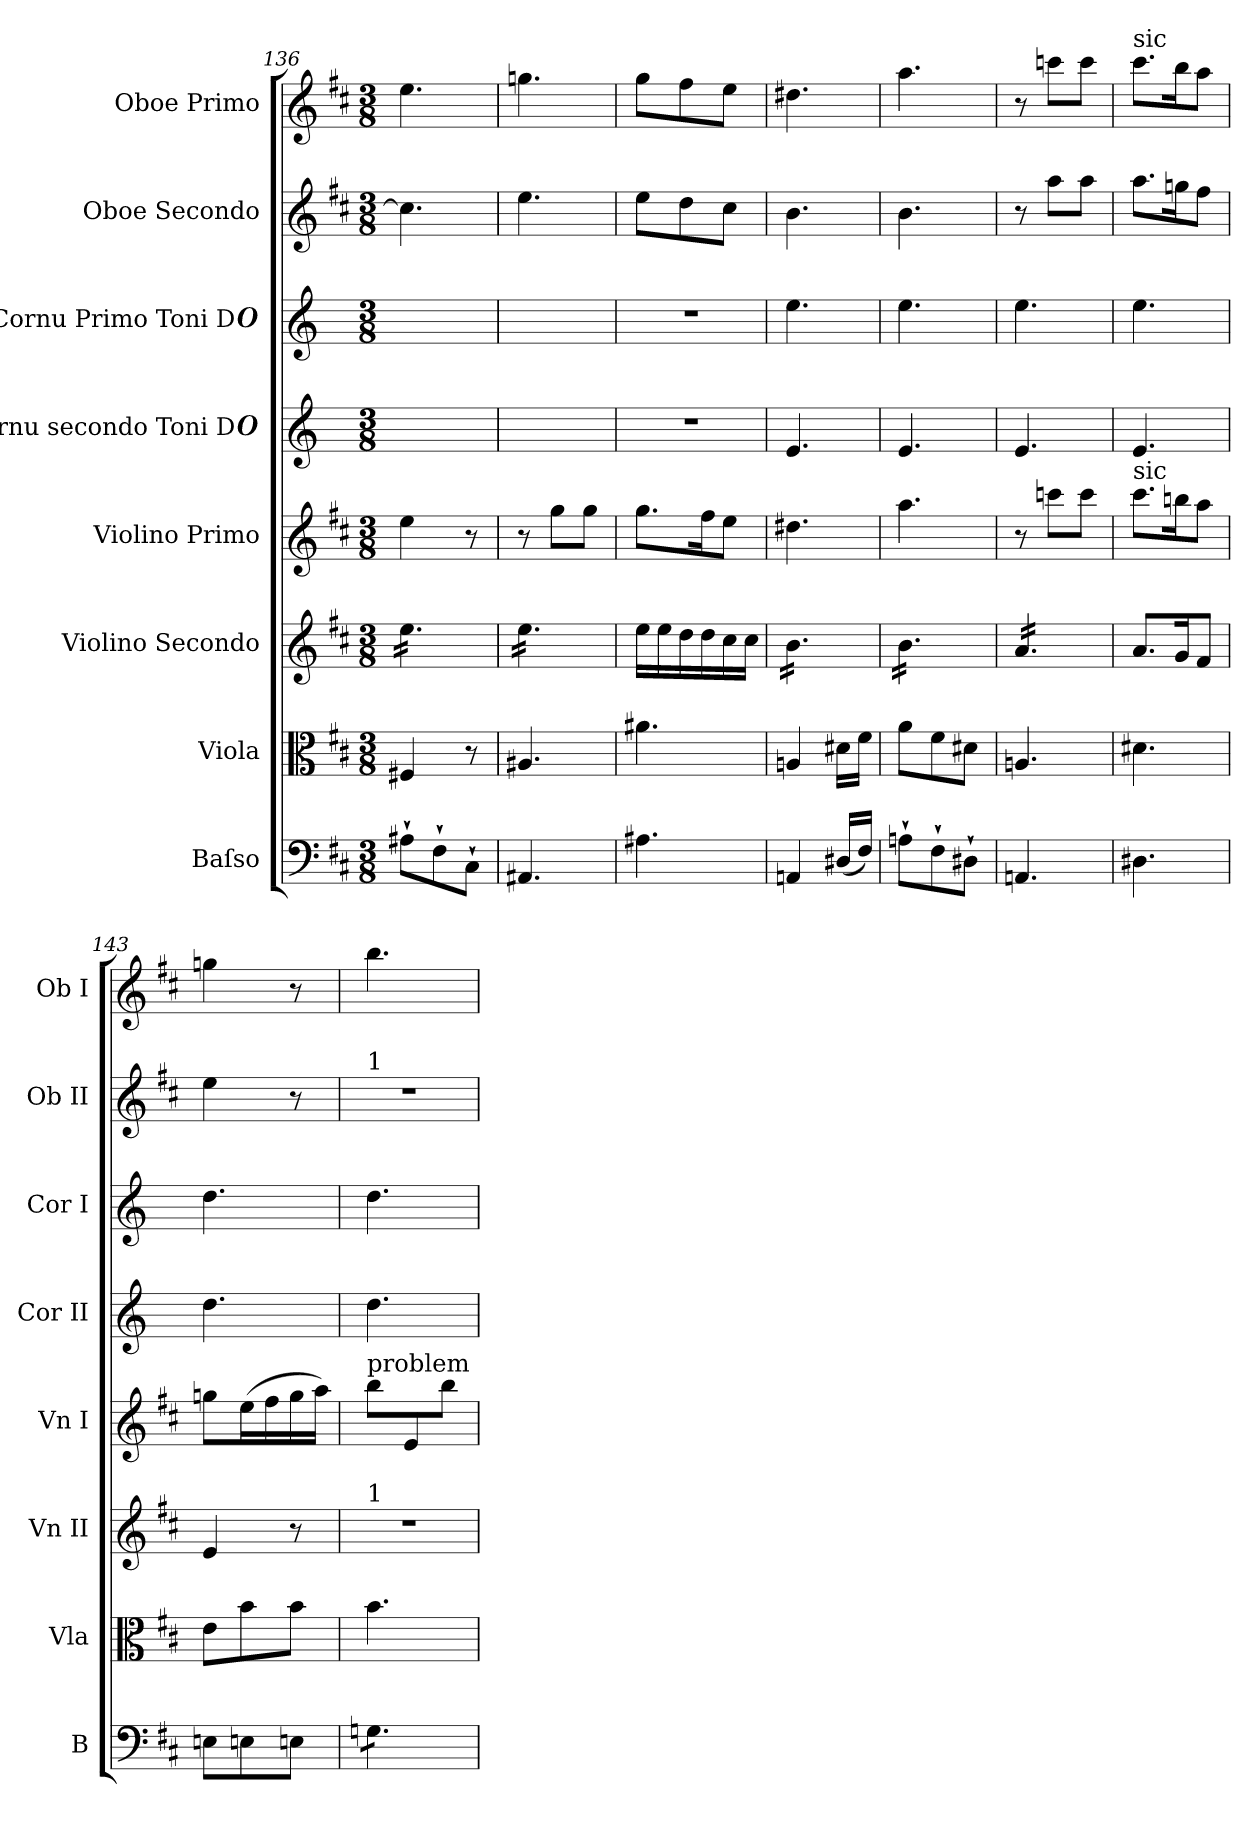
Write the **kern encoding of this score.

**kern	**kern	**kern	**kern	**kern	**kern	**kern	**kern
*part8	*part7	*part6	*part5	*part4	*part3	*part2	*part1
*staff8	*staff7	*staff6	*staff5	*staff4	*staff3	*staff2	*staff1
*I"Baſso	*I"Viola	*I"Violino Secondo	*I"Violino Primo	*I"Cornu secondo Toni D#	*I"Cornu Primo Toni D#	*I"Oboe Secondo	*I"Oboe Primo
*I'B	*I'Vla	*I'Vn II	*I'Vn I	*I'Cor II	*I'Cor I	*I'Ob II	*I'Ob I
*clefF4	*clefC3	*clefG2	*clefG2	*clefG2	*clefG2	*clefG2	*clefG2
*	*	*	*	*ITrd-1c-2	*ITrd-1c-2	*	*
*k[f#c#]	*k[f#c#]	*k[f#c#]	*k[f#c#]	*k[f#c#]	*k[f#c#]	*k[f#c#]	*k[f#c#]
*D:	*D:	*D:	*D:	*	*	*D:	*D:
*M3/8	*M3/8	*M3/8	*M3/8	*M3/8	*M3/8	*M3/8	*M3/8
=136	=136	=136	=136	=136	=136	=136	=136
*	*	*tremolo	*	*	*	*	*
8A#X`\L	4F#X/	16ee\LL	4ee\	4.ryy	4.ryy	4.cc#\]	4.ee\
.	.	16ee\	.	.	.	.	.
8F#`\	.	16ee\	.	.	.	.	.
.	.	16ee\	.	.	.	.	.
8C#`\J	8r	16ee\	8r	.	.	.	.
.	.	16ee\JJ	.	.	.	.	.
=137	=137	=137	=137	=137	=137	=137	=137
4.AA#X/	4.A#X/	16ee\LL	8r	4.ryy	4.ryy	4.ee\	4.ggn\
.	.	16ee\	.	.	.	.	.
.	.	16ee\	8gg\L	.	.	.	.
.	.	16ee\	.	.	.	.	.
.	.	16ee\	8gg\J	.	.	.	.
.	.	16ee\JJ	.	.	.	.	.
*	*	*Xtremolo	*	*	*	*	*
=138	=138	=138	=138	=138	=138	=138	=138
4.A#X\	4.a#X\	16ee\LL	8.gg\L	4.r	4.r	8ee\L	8gg\L
.	.	16ee\	.	.	.	.	.
.	.	16dd\	.	.	.	8dd\	8ff#\
.	.	16dd\	16ff#\K	.	.	.	.
.	.	16cc#\	8ee\J	.	.	8cc#\J	8ee\J
.	.	16cc#\JJ	.	.	.	.	.
=139	=139	=139	=139	=139	=139	=139	=139
*	*	*tremolo	*	*	*	*	*
4AAn/	4An/	16b\LL	4.dd#X\	4.f#/	4.ff#\	4.b\	4.dd#X\
.	.	16b\	.	.	.	.	.
.	.	16b\	.	.	.	.	.
.	.	16b\	.	.	.	.	.
(16D#X/LL	16d#X\LL	16b\	.	.	.	.	.
16F#/JJ)	16f#\JJ	16b\JJ	.	.	.	.	.
=140	=140	=140	=140	=140	=140	=140	=140
8An`\L	8a\L	16b\LL	4.aa\	4.f#/	4.ff#\	4.b\	4.aa\
.	.	16b\	.	.	.	.	.
8F#`\	8f#\	16b\	.	.	.	.	.
.	.	16b\	.	.	.	.	.
8D#X`\J	8d#X\J	16b\	.	.	.	.	.
.	.	16b\JJ	.	.	.	.	.
=141	=141	=141	=141	=141	=141	=141	=141
4.AAn/	4.An/	16a/LL	8r	4.f#/	4.ff#\	8r	8r
.	.	16a/	.	.	.	.	.
.	.	16a/	8cccn\L	.	.	8aa\L	8cccn\L
.	.	16a/	.	.	.	.	.
.	.	16a/	8ccc\J	.	.	8aa\J	8ccc\J
.	.	16a/JJ	.	.	.	.	.
*	*	*Xtremolo	*	*	*	*	*
=142	=142	=142	=142	=142	=142	=142	=142
!	!	!	!	!	!	!	!LO:TX:a:t=sic
!	!	!	!LO:TX:a:t=sic	!	!	!	!
4.D#X\	4.d#X\	8.a/L	8.ccc#\L	4.f#/	4.ff#\	8.aa\L	8.ccc#\L
.	.	16g/K	16bbn\K	.	.	16ggn\K	16bb\K
.	.	8f#/J	8aa\J	.	.	8ff#\J	8aa\J
=143	=143	=143	=143	=143	=143	=143	=143
8En\L	8e\L	4e/	8ggn\L	4.ee\	4.ee\	4ee\	4ggn\
8En\	8b\	.	(16ee\L	.	.	.	.
.	.	.	16ff#\	.	.	.	.
8En\J	8b\J	8r	16gg\	.	.	8r	8r
.	.	.	16aa\JJ)	.	.	.	.
=144	=144	=144	=144	=144	=144	=144	=144
!	!	!	!	!	!	!LO:TX:a:t=1	!
!	!	!	!LO:TX:a:t=problem	!	!	!	!
!	!	!LO:TX:a:t=1	!	!	!	!	!
*tremolo	*	*	*	*	*	*	*
8Gn\L	4.b\	4.r	8bb\L	4.ee\	4.ee\	4.r	4.bb\
8Gn\	.	.	8e/	.	.	.	.
8Gn\J	.	.	8bb\J	.	.	.	.
*Xtremolo	*	*	*	*	*	*	*
=	=	=	=	=	=	=	=
*-	*-	*-	*-	*-	*-	*-	*-
